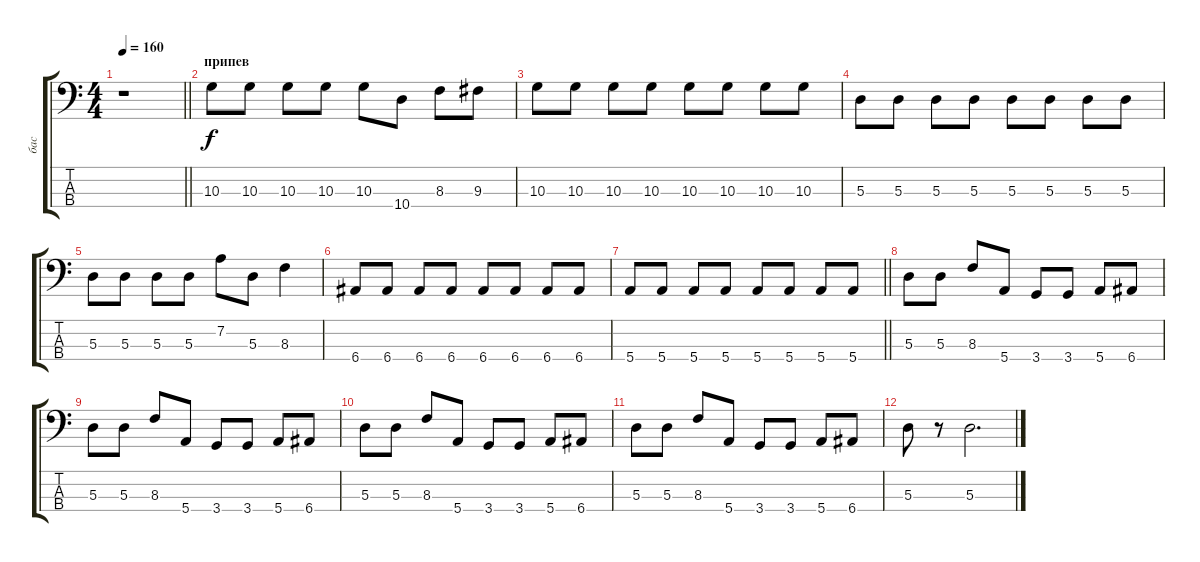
\track ("бас" "бас") {instrument electricbassfinger}
\staff {score tabs}
\tuning (G2 D2 A1 E1) {hide}
\ts (4 4)
\tempo 160
\clef f4
\barLineRight lightlight
\ks c
r.1{dy f} |
\section ("" "припев")
10.3.8 10.3.8 10.3.8 10.3.8 10.3.8 10.4.8 8.3.8 9.3.8 |
10.3.8 10.3.8 10.3.8 10.3.8 10.3.8 10.3.8 10.3.8 10.3.8 |
5.3.8 5.3.8 5.3.8 5.3.8 5.3.8 5.3.8 5.3.8 5.3.8 |
5.3.8 5.3.8 5.3.8 5.3.8 7.2.8 5.3.8 8.3.4 |
6.4.8 6.4.8 6.4.8 6.4.8 6.4.8 6.4.8 6.4.8 6.4.8 |
\barLineRight lightlight
5.4.8 5.4.8 5.4.8 5.4.8 5.4.8 5.4.8 5.4.8 5.4.8 |
\section ("" "")
5.3.8 5.3.8 8.3.8 5.4.8 3.4.8 3.4.8 5.4.8 6.4.8 |
5.3.8 5.3.8 8.3.8 5.4.8 3.4.8 3.4.8 5.4.8 6.4.8 |
5.3.8 5.3.8 8.3.8 5.4.8 3.4.8 3.4.8 5.4.8 6.4.8 |
5.3.8 5.3.8 8.3.8 5.4.8 3.4.8 3.4.8 5.4.8 6.4.8 |
5.3.8 r.8 5.3.2{d}
